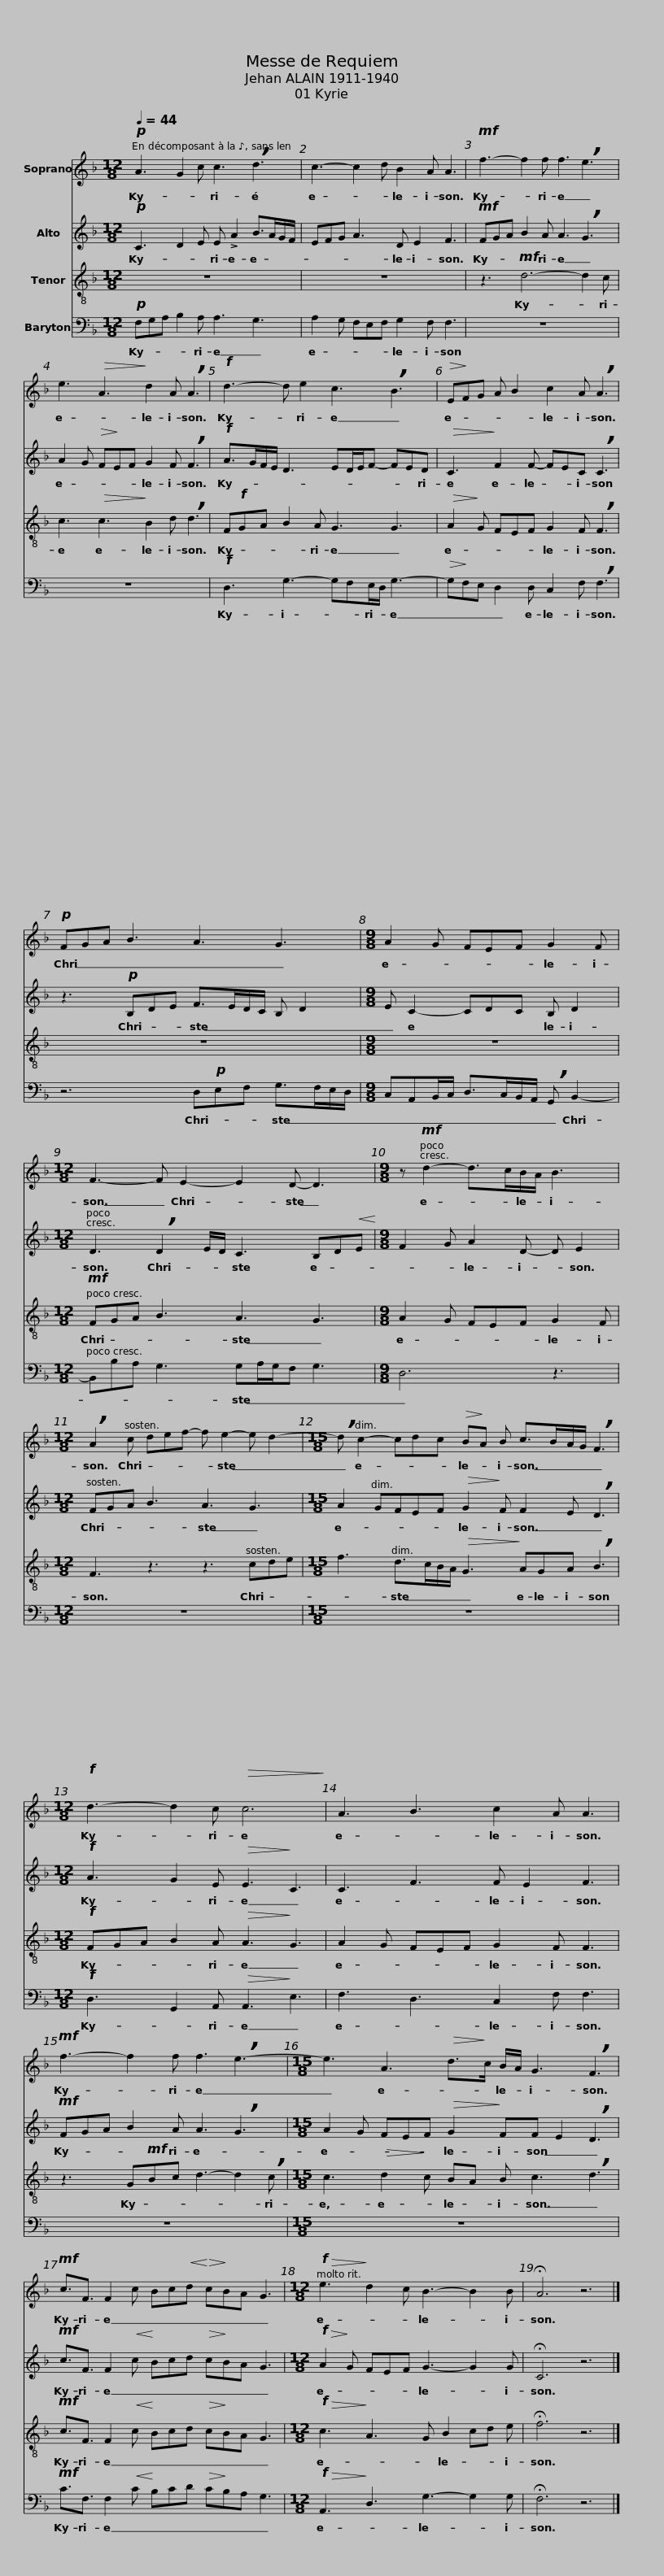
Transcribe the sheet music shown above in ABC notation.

X:1
%%score 1 2 3 4
L:1/8
Q:1/4=44
M:12/8
I:linebreak $
K:F
V:1 treble
V:2 treble
V:3 treble-8
V:4 bass
V:1
!p! A3 G2 c c3 !breath!d3 | c3- c2 d B2 A A3 |$!mf! f3- f2 f f3 !breath!e3 | e3!>(! A3!>)! d2 A !breath!A3 |$!f! d3- d e2 c3 !breath!B3 | %5
!>(! E!>)!FG A B2 c2 A !breath!A3 |!p! FGA B3 A3 G3 |$[M:9/8] A2 G FEF G2 F |[M:12/8] F3- F E2- E2 D- D3 |[M:9/8] z!mf! d2- d>cB/A/ B3 |$ %10
[M:12/8] !breath!A2 c def- f e2- e d2- |[M:15/8] !breath!d c2- cdc!>(! B!>)!A B c>BA/G/ !breath!F3 |[M:12/8]!f! d3- d2 c!>(! c6!>)! |$ A3 B3 c2 A A3 |!mf! f3- f2 f f3 !breath!e3- | %15
[M:15/8] e3 A3!>(! d>!>)!c B/A/ G3 !breath!F3 |$!mf! c3/2F3/2 F2 c Bc!<(!d!<)!!>(! c!>)!BA G3 |[M:12/8]!f!!>(! e3!>)! d2 c B3- B2 B | !fermata!A6 z6 |] %19
V:2
!p! C3 D2 E E !>!A2 B>AG/F/ | EFG A3 D E2 F3 |$!mf! FGA B2 A A3 !breath!G3 | A2 G!>(! F!>)!EF G2 F !breath!F3 |$!f! A>GF/E/ D3 ED/E/F- FED | %5
!>(! C3!>)! F2 F- FEC !breath!C3 | z3!p! B,DE F>ED/C/ B, D2 |$[M:9/8] E C2- CDC B, D2 |[M:12/8] D3 !breath!D2 E/D/ C3 B,D!<(!E!<)! |[M:9/8] F2 G A2 D- D E2 |$ %10
[M:12/8] FGA B3 A3 G3 |[M:15/8] A2 GFEF!>(! G2!>)! F F2 E !breath!D3 |[M:12/8]!f! A3 G2 E!>(! E3!>)! C3 |$ C3 F3 F E2 F3 |!mf! FGA B2 A A3 !breath!G3 | %15
[M:15/8] A2 G FEF!>(! G2!>)! FF E2 !breath!D3 |$!mf! c3/2F3/2 F2!<(! c!<)! Bcd!>(! c!>)!BA G3 |[M:12/8]!f!!>(! A2!>)! G FEF G3- G2 G | !fermata!C6 z6 |] %19
V:3
 z12 | z12 |$ z3!mf! d6- d2 c | c3!>(! c3!>)! B2 d !breath!d3 |$ F!f!GA B2 A G3 G3 | %5
!>(! A2!>)! G FEF G2 F !breath!F3 | z12 |$[M:9/8] z9 |[M:12/8]!mf! FGA B3 A3 G3 |[M:9/8] A2 G FEF G2 F |$ %10
[M:12/8] F3 z3 z3 cde |[M:15/8] f3 d>cB/A/!>(! G3!>)! AGA !breath!B3 |[M:12/8]!f! FGA B2 A!>(! A3!>)! G3 |$ A2 G FEF G2 F F3 | z3 G!mf!Bc d3- d2 !breath!c | %15
[M:15/8] c3!>(! d2!>)! c BA B c3 !breath!d3 |$!mf! c3/2F3/2 F2!<(! c!<)! Bcd!>(! c!>)!BA G3 |[M:12/8]!f!!>(! c3!>)! A3 G B2 cd e | !fermata!f6 z6 |] %19
V:4
!p! F,G,A, B,2 A, A,3 G,3 | A,2 G, F,E,F, G,2 F, F,3 |$ z12 | z12 |$!f! D,3 G,3- G,F,E,/D,/ G,3- | %5
!>(! G,!>)!F,E, D,2 D, C,2 F, !breath!F,3 | z6 D,!p!E,F, G,>F,E,/D,/ |$[M:9/8] C,A,,B,,/C,/ D,>C,B,,/A,,/ !breath!G,, B,,2- |[M:12/8] B,,B,A, G,3 G,A,/G,/F, G,3 |[M:9/8] D,6 z3 |$ %10
[M:12/8] z12 |[M:15/8] z15 |[M:12/8]!f! D,3 G,,2 A,,!>(! A,,3!>)! E,3 |$ F,3 D,3 C,2 F, F,3 | z12 | %15
[M:15/8] z15 |$!mf! C3/2F,3/2 F,2!<(! C!<)! B,CD!>(! C!>)!B,A, G,3 |[M:12/8]!f!!>(! A,,3!>)! D,3 G,3- G,2 G, | !fermata!F,6 z6 |] %19
